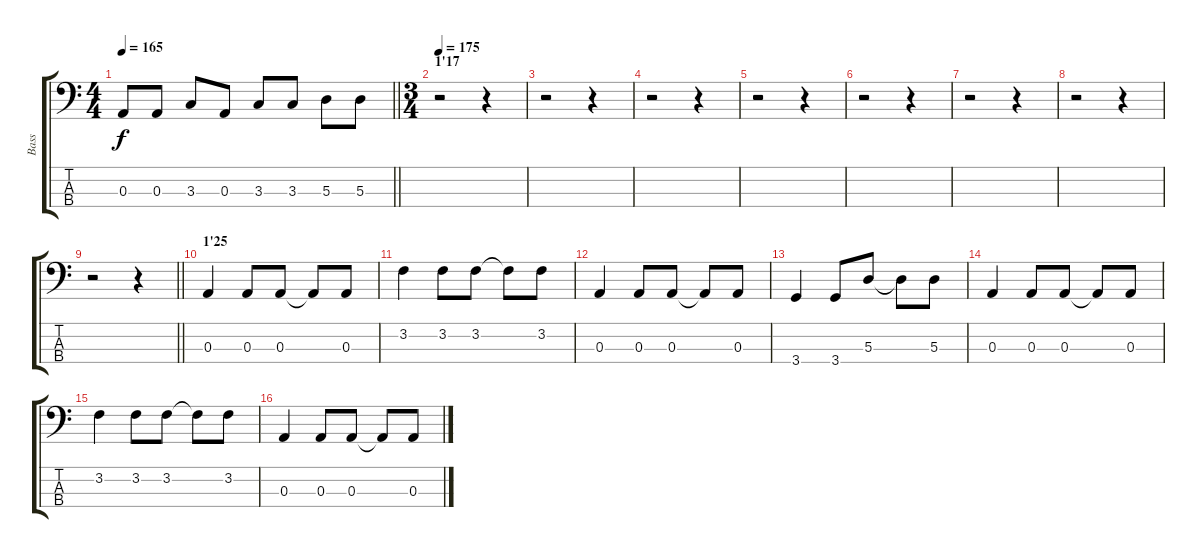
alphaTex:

\track ("Bass" "Bass") {instrument electricbassfinger}
\staff {score tabs}
\tuning (G2 D2 A1 E1) {hide}
\ts (4 4)
\tempo 165
\clef f4
\barLineRight lightlight
\ks c
0.3{t}.8{dy f} 0.3.8 3.3.8 0.3.8 3.3.8 3.3.8 5.3.8 5.3.8 |
\ts (3 4)
\section ("" "1'17")
\tempo 175
r.2 r.4 |
r.2 r.4 |
r.2 r.4 |
r.2 r.4 |
r.2 r.4 |
r.2 r.4 |
r.2 r.4 |
\barLineRight lightlight
r.2 r.4 |
\section ("" "1'25")
0.3.4 0.3.8 0.3.8 0.3{t}.8 0.3.8 |
3.2.4 3.2.8 3.2.8 3.2{t}.8 3.2.8 |
0.3.4 0.3.8 0.3.8 0.3{t}.8 0.3.8 |
3.4.4 3.4.8 5.3.8 5.3{t}.8 5.3.8 |
0.3.4 0.3.8 0.3.8 0.3{t}.8 0.3.8 |
3.2.4 3.2.8 3.2.8 3.2{t}.8 3.2.8 |
0.3.4 0.3.8 0.3.8 0.3{t}.8 0.3.8
